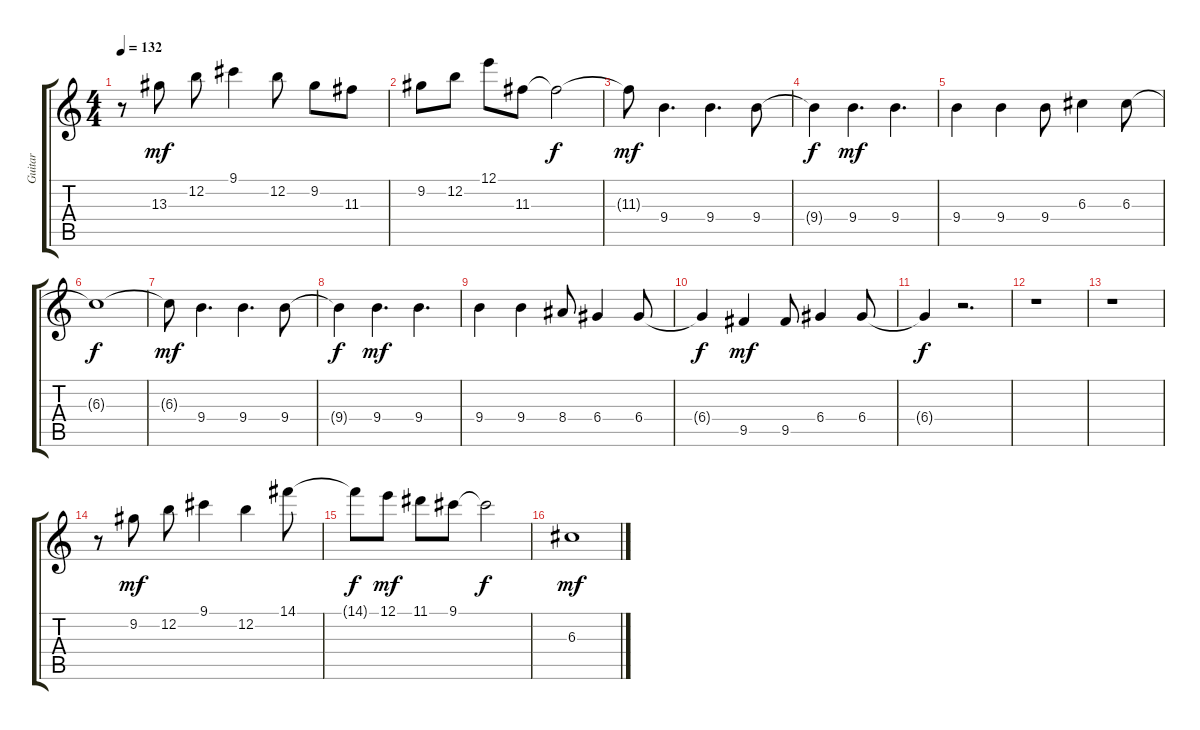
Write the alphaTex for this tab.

\track ("Guitar" "Guitar") {instrument distortionguitar}
\staff {score tabs}
\tuning (E4 B3 G3 D3 A2 E2) {hide}
\ts (4 4)
\tempo 132
\clef g2
\ks c
r.8{dy mf} 13.3.8 12.2.8 9.1.4 12.2.8 9.2.8 11.3.8 |
9.2.8 12.2.8 12.1.8 11.3.8 11.3{t}.2{dy f} |
11.3{t}.8{dy mf} 9.4.4{d} 9.4.4{d} 9.4.8 |
9.4{t}.4{dy f} 9.4.4{d dy mf} 9.4.4{d} |
9.4.4 9.4.4 9.4.8 6.3.4 6.3.8 |
6.3{t}.1{dy f} |
6.3{t}.8{dy mf} 9.4.4{d} 9.4.4{d} 9.4.8 |
9.4{t}.4{dy f} 9.4.4{d dy mf} 9.4.4{d} |
9.4.4 9.4.4 8.4.8 6.4.4 6.4.8 |
6.4{t}.4{dy f} 9.5.4{dy mf} 9.5.8 6.4.4 6.4.8 |
6.4{t}.4{dy f} r.2{d} |
r.1 |
r.1 |
r.8 9.2.8{dy mf} 12.2.8 9.1.4 12.2.4 14.1.8 |
14.1{t}.8{dy f} 12.1.8{dy mf} 11.1.8 9.1.8 9.1{t}.2{dy f} |
6.3.1{dy mf}
